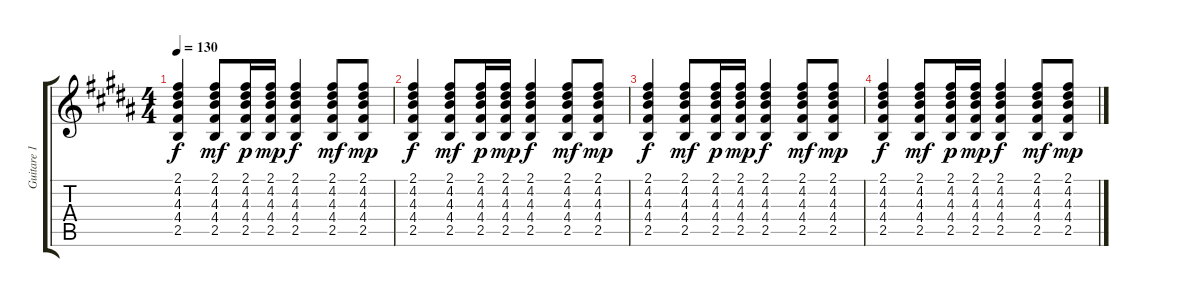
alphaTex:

\track ("Guitare 1" "Guitare 1") {instrument acousticguitarsteel}
\staff {score tabs}
\tuning (E4 B3 G3 D3 A2 E2) {hide}
\ts (4 4)
\tempo 130
\clef g2
\ks b
(2.1 4.2 4.3 4.4 2.5).4{dy f} (2.1 4.2 4.3 4.4 2.5).8{dy mf} (2.1 4.2 4.3 4.4 2.5).16{dy p} (2.1 4.2 4.3 4.4 2.5).16{dy mp} (2.1 4.2 4.3 4.4 2.5).4{dy f} (2.1 4.2 4.3 4.4 2.5).8{dy mf} (2.1 4.2 4.3 4.4 2.5).8{dy mp} |
(2.1 4.2 4.3 4.4 2.5).4{dy f} (2.1 4.2 4.3 4.4 2.5).8{dy mf} (2.1 4.2 4.3 4.4 2.5).16{dy p} (2.1 4.2 4.3 4.4 2.5).16{dy mp} (2.1 4.2 4.3 4.4 2.5).4{dy f} (2.1 4.2 4.3 4.4 2.5).8{dy mf} (2.1 4.2 4.3 4.4 2.5).8{dy mp} |
(2.1 4.2 4.3 4.4 2.5).4{dy f} (2.1 4.2 4.3 4.4 2.5).8{dy mf} (2.1 4.2 4.3 4.4 2.5).16{dy p} (2.1 4.2 4.3 4.4 2.5).16{dy mp} (2.1 4.2 4.3 4.4 2.5).4{dy f} (2.1 4.2 4.3 4.4 2.5).8{dy mf} (2.1 4.2 4.3 4.4 2.5).8{dy mp} |
(2.1 4.2 4.3 4.4 2.5).4{dy f} (2.1 4.2 4.3 4.4 2.5).8{dy mf} (2.1 4.2 4.3 4.4 2.5).16{dy p} (2.1 4.2 4.3 4.4 2.5).16{dy mp} (2.1 4.2 4.3 4.4 2.5).4{dy f} (2.1 4.2 4.3 4.4 2.5).8{dy mf} (2.1 4.2 4.3 4.4 2.5).8{dy mp}
